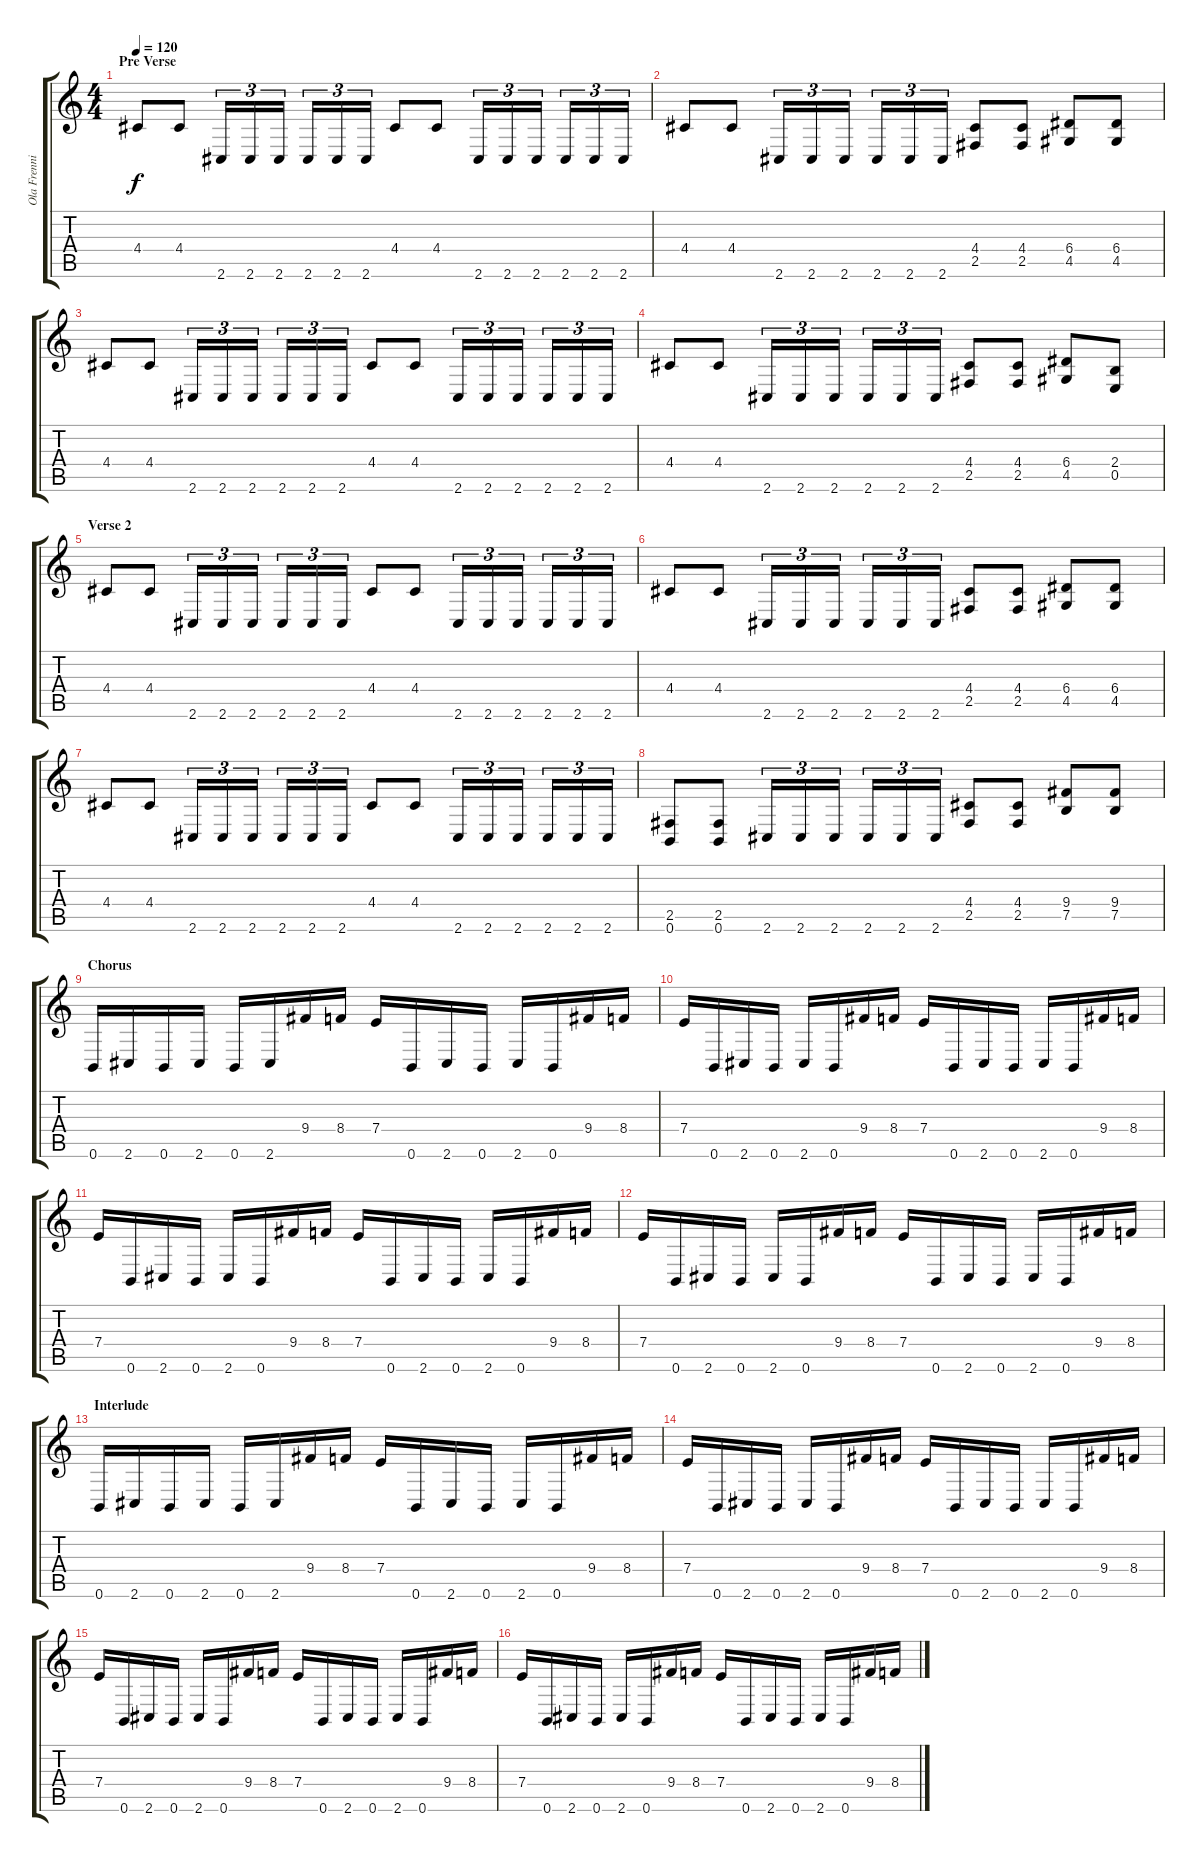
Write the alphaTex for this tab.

\track ("Ola Frenning" "Ola Frenni") {instrument distortionguitar}
\staff {score tabs}
\tuning (B3 Gb3 D3 A2 E2 B1) {hide}
\ts (4 4)
\section ("" "Pre Verse")
\tempo 120
\clef g2
\ks c
4.4.8{dy f} 4.4.8 2.6.16{tu (3 2)} 2.6.16{tu (3 2)} 2.6.16{tu (3 2)} 2.6.16{tu (3 2)} 2.6.16{tu (3 2)} 2.6.16{tu (3 2)} 4.4.8 4.4.8 2.6.16{tu (3 2)} 2.6.16{tu (3 2)} 2.6.16{tu (3 2)} 2.6.16{tu (3 2)} 2.6.16{tu (3 2)} 2.6.16{tu (3 2)} |
4.4.8 4.4.8 2.6.16{tu (3 2)} 2.6.16{tu (3 2)} 2.6.16{tu (3 2)} 2.6.16{tu (3 2)} 2.6.16{tu (3 2)} 2.6.16{tu (3 2)} (4.4 2.5).8 (4.4 2.5).8 (6.4 4.5).8 (6.4 4.5).8 |
4.4.8 4.4.8 2.6.16{tu (3 2)} 2.6.16{tu (3 2)} 2.6.16{tu (3 2)} 2.6.16{tu (3 2)} 2.6.16{tu (3 2)} 2.6.16{tu (3 2)} 4.4.8 4.4.8 2.6.16{tu (3 2)} 2.6.16{tu (3 2)} 2.6.16{tu (3 2)} 2.6.16{tu (3 2)} 2.6.16{tu (3 2)} 2.6.16{tu (3 2)} |
4.4.8 4.4.8 2.6.16{tu (3 2)} 2.6.16{tu (3 2)} 2.6.16{tu (3 2)} 2.6.16{tu (3 2)} 2.6.16{tu (3 2)} 2.6.16{tu (3 2)} (4.4 2.5).8 (4.4 2.5).8 (6.4 4.5).8 (2.4 0.5).8 |
\section ("" "Verse 2")
4.4.8 4.4.8 2.6.16{tu (3 2)} 2.6.16{tu (3 2)} 2.6.16{tu (3 2)} 2.6.16{tu (3 2)} 2.6.16{tu (3 2)} 2.6.16{tu (3 2)} 4.4.8 4.4.8 2.6.16{tu (3 2)} 2.6.16{tu (3 2)} 2.6.16{tu (3 2)} 2.6.16{tu (3 2)} 2.6.16{tu (3 2)} 2.6.16{tu (3 2)} |
4.4.8 4.4.8 2.6.16{tu (3 2)} 2.6.16{tu (3 2)} 2.6.16{tu (3 2)} 2.6.16{tu (3 2)} 2.6.16{tu (3 2)} 2.6.16{tu (3 2)} (4.4 2.5).8 (4.4 2.5).8 (6.4 4.5).8 (6.4 4.5).8 |
4.4.8 4.4.8 2.6.16{tu (3 2)} 2.6.16{tu (3 2)} 2.6.16{tu (3 2)} 2.6.16{tu (3 2)} 2.6.16{tu (3 2)} 2.6.16{tu (3 2)} 4.4.8 4.4.8 2.6.16{tu (3 2)} 2.6.16{tu (3 2)} 2.6.16{tu (3 2)} 2.6.16{tu (3 2)} 2.6.16{tu (3 2)} 2.6.16{tu (3 2)} |
(2.5 0.6).8 (2.5 0.6).8 2.6.16{tu (3 2)} 2.6.16{tu (3 2)} 2.6.16{tu (3 2)} 2.6.16{tu (3 2)} 2.6.16{tu (3 2)} 2.6.16{tu (3 2)} (4.4 2.5).8 (4.4 2.5).8 (9.4 7.5).8 (9.4 7.5).8 |
\section ("" "Chorus")
0.6.16 2.6.16 0.6.16 2.6.16 0.6.16 2.6.16 9.4.16 8.4.16 7.4.16 0.6.16 2.6.16 0.6.16 2.6.16 0.6.16 9.4.16 8.4.16 |
7.4.16 0.6.16 2.6.16 0.6.16 2.6.16 0.6.16 9.4.16 8.4.16 7.4.16 0.6.16 2.6.16 0.6.16 2.6.16 0.6.16 9.4.16 8.4.16 |
7.4.16 0.6.16 2.6.16 0.6.16 2.6.16 0.6.16 9.4.16 8.4.16 7.4.16 0.6.16 2.6.16 0.6.16 2.6.16 0.6.16 9.4.16 8.4.16 |
7.4.16 0.6.16 2.6.16 0.6.16 2.6.16 0.6.16 9.4.16 8.4.16 7.4.16 0.6.16 2.6.16 0.6.16 2.6.16 0.6.16 9.4.16 8.4.16 |
\section ("" "Interlude")
0.6.16 2.6.16 0.6.16 2.6.16 0.6.16 2.6.16 9.4.16 8.4.16 7.4.16 0.6.16 2.6.16 0.6.16 2.6.16 0.6.16 9.4.16 8.4.16 |
7.4.16 0.6.16 2.6.16 0.6.16 2.6.16 0.6.16 9.4.16 8.4.16 7.4.16 0.6.16 2.6.16 0.6.16 2.6.16 0.6.16 9.4.16 8.4.16 |
7.4.16 0.6.16 2.6.16 0.6.16 2.6.16 0.6.16 9.4.16 8.4.16 7.4.16 0.6.16 2.6.16 0.6.16 2.6.16 0.6.16 9.4.16 8.4.16 |
7.4.16 0.6.16 2.6.16 0.6.16 2.6.16 0.6.16 9.4.16 8.4.16 7.4.16 0.6.16 2.6.16 0.6.16 2.6.16 0.6.16 9.4.16 8.4.16
